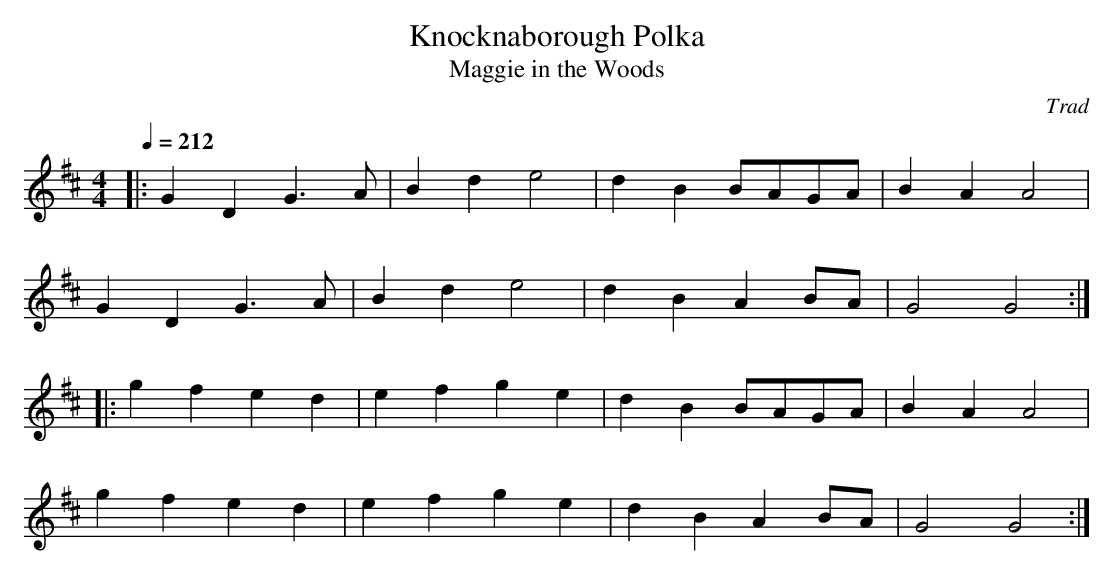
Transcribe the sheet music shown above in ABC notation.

X:1
T:Knocknaborough Polka
T:Maggie in the Woods
C:Trad
M:4/4
L:1/8
Q:1/4= 212
K:D
|:G2D2 G3 A|B2d2 e4|d2B2 BAGA|B2 A2 A4|
G2D2 G3 A|B2 d2 e4|d2B2 A2 BA|G4 G4:|
|:g2f2 e2d2|e2f2 g2e2|d2B2 BAGA|B2 A2 A4|
g2f2 e2d2|e2f2 g2e2|d2B2 A2 BA|G4 G4:|
